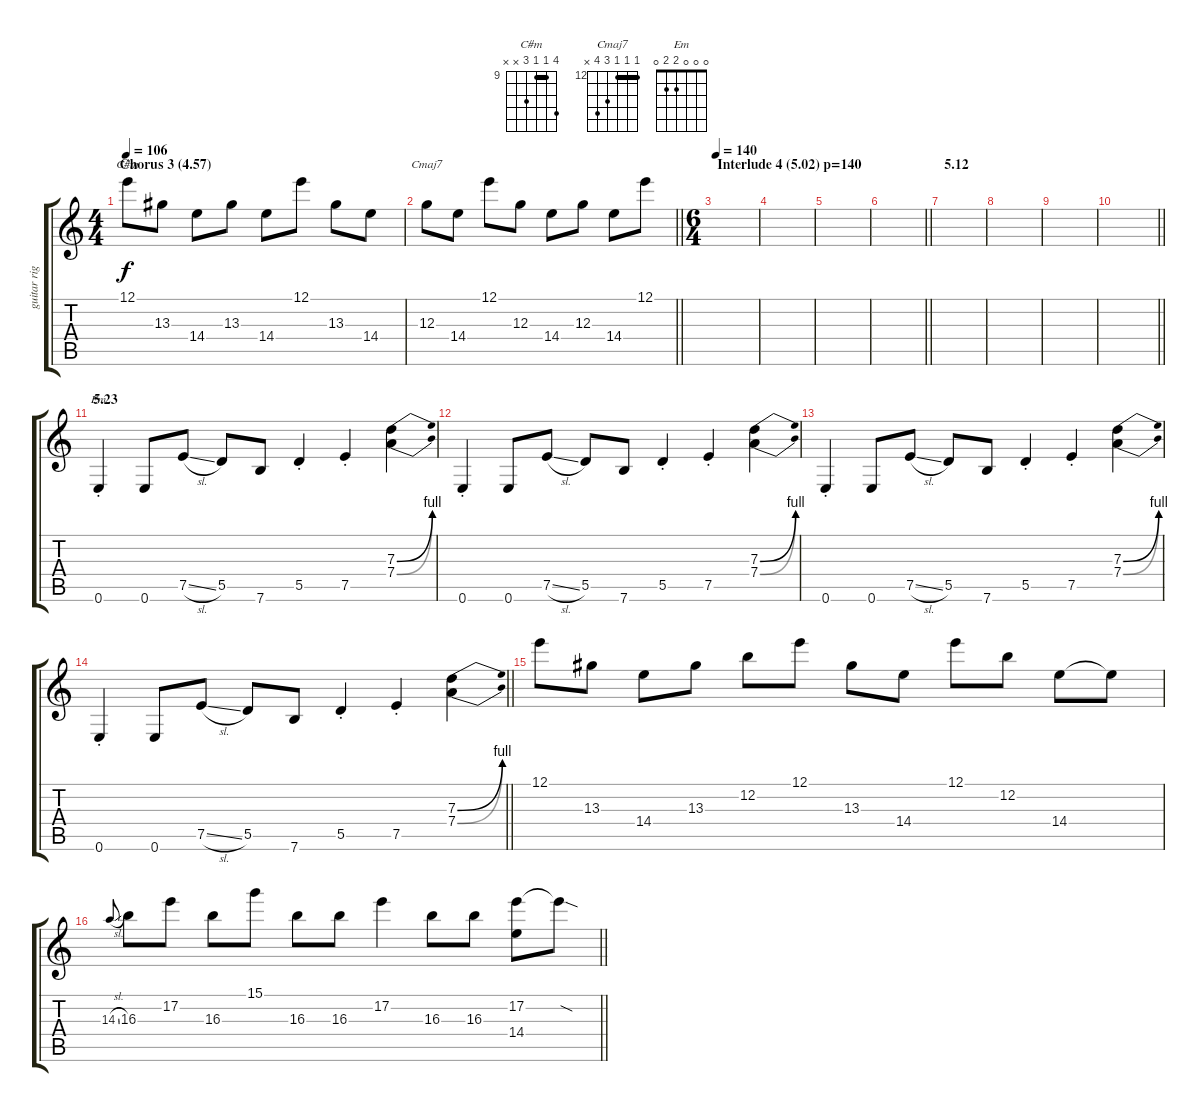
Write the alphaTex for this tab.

\track ("guitar right" "guitar rig") {instrument distortionguitar}
\staff {score tabs}
\tuning (E4 B3 G3 D3 A2 E2) {hide}
\chord ("C#m" 12 9 9 11 x x) {firstfret 9 barre 9}
\chord ("Cmaj7" 12 12 12 14 15 x) {firstfret 12 barre 12}
\chord ("Em" 0 0 0 2 2 0)
\ts (4 4)
\section ("" "Chorus 3 (4.57)")
\tempo 106
\clef g2
\ks c
12.1.8{ch "C#m" dy f} 13.3.8 14.4.8 13.3.8 14.4.8 12.1.8 13.3.8 14.4.8 |
\barLineRight lightlight
12.3.8{ch "Cmaj7"} 14.4.8 12.1.8 12.3.8 14.4.8 12.3.8 14.4.8 12.1.8 |
\ts (6 4)
\section ("" "Interlude 4 (5.02) p=140")
\tempo 140
|
|
|
\barLineRight lightlight
|
\section ("" "5.12")
|
|
|
\barLineRight lightlight
|
\section ("" "5.23")
0.6{st}.4{ch "Em"} 0.6.8 7.5{sl}.8 5.5.8 7.6.8 5.5{st}.4 7.5{st}.4 (7.3{be (bend 0 0 60 4)} 7.4{be (bend 0 0 60 4)}).4 |
0.6{st}.4 0.6.8 7.5{sl}.8 5.5.8 7.6.8 5.5{st}.4 7.5{st}.4 (7.3{be (bend 0 0 60 4)} 7.4{be (bend 0 0 60 4)}).4 |
0.6{st}.4 0.6.8 7.5{sl}.8 5.5.8 7.6.8 5.5{st}.4 7.5{st}.4 (7.3{be (bend 0 0 60 4)} 7.4{be (bend 0 0 60 4)}).4 |
\barLineRight lightlight
0.6{st}.4 0.6.8 7.5{sl}.8 5.5.8 7.6.8 5.5{st}.4 7.5{st}.4 (7.3{be (bend 0 0 60 4)} 7.4{be (bend 0 0 60 4)}).4 |
12.1.8 13.3.8 14.4.8 13.3.8 12.2.8 12.1.8 13.3.8 14.4.8 12.1.8 12.2.8 14.4.8 14.4{t}.8 |
\barLineRight lightlight
14.3{sl}.8{gr onbeat} 16.3.8 17.2.8 16.3.8 15.1.8 16.3.8 16.3.8 17.2.4 16.3.8 16.3.8 (17.2 14.4).8 17.2{sod t}.8
